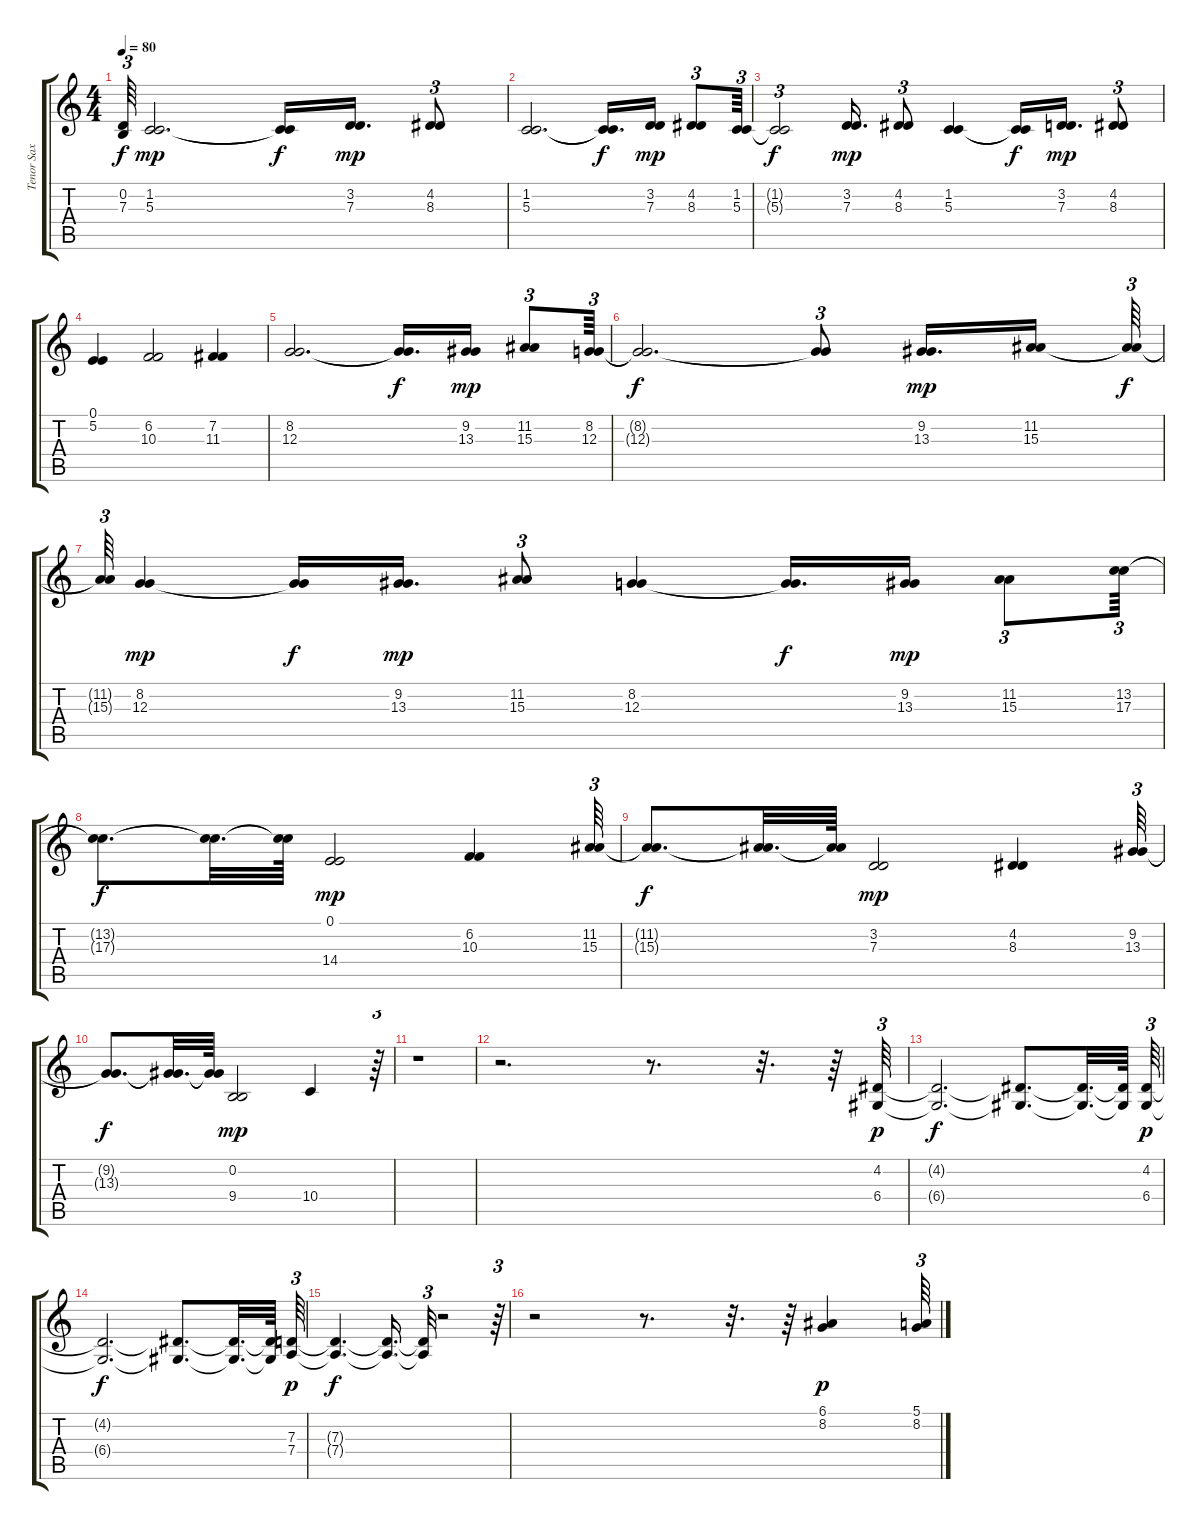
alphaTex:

\track ("Tenor Sax" "Tenor Sax") {instrument tenorsax}
\staff {score tabs}
\tuning (E4 B3 G3 D3 A2 E2) {hide}
\ts (4 4)
\tempo 80
\clef g2
\ks c
(0.2{t} 7.3{t}).64{tu (3 2) dy f} (1.2 5.3).2{d dy mp} (1.2{t} 5.3{t}).16{dy f} (3.2 7.3).16{d dy mp} (4.2 8.3).8{tu (3 2)} |
(1.2 5.3).2{d} (1.2{t} 5.3{t}).16{d dy f} (3.2 7.3).16{dy mp} (4.2 8.3).8{tu (3 2)} (1.2 5.3).64{tu (3 2)} |
(1.2{t} 5.3{t}).2{tu (3 2) dy f} (3.2 7.3).16{d dy mp} (4.2 8.3).8{tu (3 2)} (1.2 5.3).4 (1.2{t} 5.3{t}).16{dy f} (3.2 7.3).16{d dy mp} (4.2 8.3).8{tu (3 2)} |
(0.1 5.2).4 (6.2 10.3).2 (7.2 11.3).4 |
(8.2 12.3).2{d} (8.2{t} 12.3{t}).16{d dy f} (9.2 13.3).16{dy mp} (11.2 15.3).8{tu (3 2)} (8.2 12.3).64{tu (3 2)} |
(8.2{t} 12.3{t}).2{d dy f} (8.2{t} 12.3{t}).8{tu (3 2)} (9.2 13.3).16{d dy mp} (11.2 15.3).16{beam splitsecondary} (11.2{t} 15.3{t}).64{tu (3 2) dy f} |
(11.2{t} 15.3{t}).64{tu (3 2)} (8.2 12.3).4{dy mp} (8.2{t} 12.3{t}).16{dy f} (9.2 13.3).16{d dy mp} (11.2 15.3).8{tu (3 2)} (8.2 12.3).4 (8.2{t} 12.3{t}).16{d dy f} (9.2 13.3).16{dy mp} (11.2 15.3).8{tu (3 2)} (13.2 17.3).64{tu (3 2)} |
(13.2{t} 17.3{t}).8{d dy f} (13.2{t} 17.3{t}).32{d} (13.2{t} 17.3{t}).64 (0.1 14.4).2{dy mp} (6.2 10.3).4 (11.2 15.3).64{tu (3 2)} |
(11.2{t} 15.3{t}).8{d dy f} (11.2{t} 15.3{t}).32{d} (11.2{t} 15.3{t}).64 (3.2 7.3).2{dy mp} (4.2 8.3).4 (9.2 13.3).64{tu (3 2)} |
(9.2{t} 13.3{t}).8{d dy f} (9.2{t} 13.3{t}).32{d} (9.2{t} 13.3{t}).64 (0.2 9.4).2{dy mp} 10.4.4 r.64{tu (3 2)} |
r.1 |
r.2{d} r.8{d} r.32{d} r.64 (4.2 6.4).64{tu (3 2) dy p} |
(4.2{t} 6.4{t}).2{d dy f} (4.2{t} 6.4{t}).8{d} (4.2{t} 6.4{t}).32{d} (4.2{t} 6.4{t}).64 (4.2 6.4).64{tu (3 2) dy p} |
(4.2{t} 6.4{t}).2{d dy f} (4.2{t} 6.4{t}).8{d} (4.2{t} 6.4{t}).32{d} (4.2{t} 6.4{t}).64 (7.3 7.4).64{tu (3 2) dy p} |
(7.3{t} 7.4{t}).4{d dy f} (7.3{t} 7.4{t}).16{d} (7.3{t} 7.4{t}).32{tu (3 2)} r.2 r.64{tu (3 2)} |
r.2 r.8{d} r.32{d} r.64 (6.1 8.2).4{dy p} (5.1 8.2).64{tu (3 2)}
